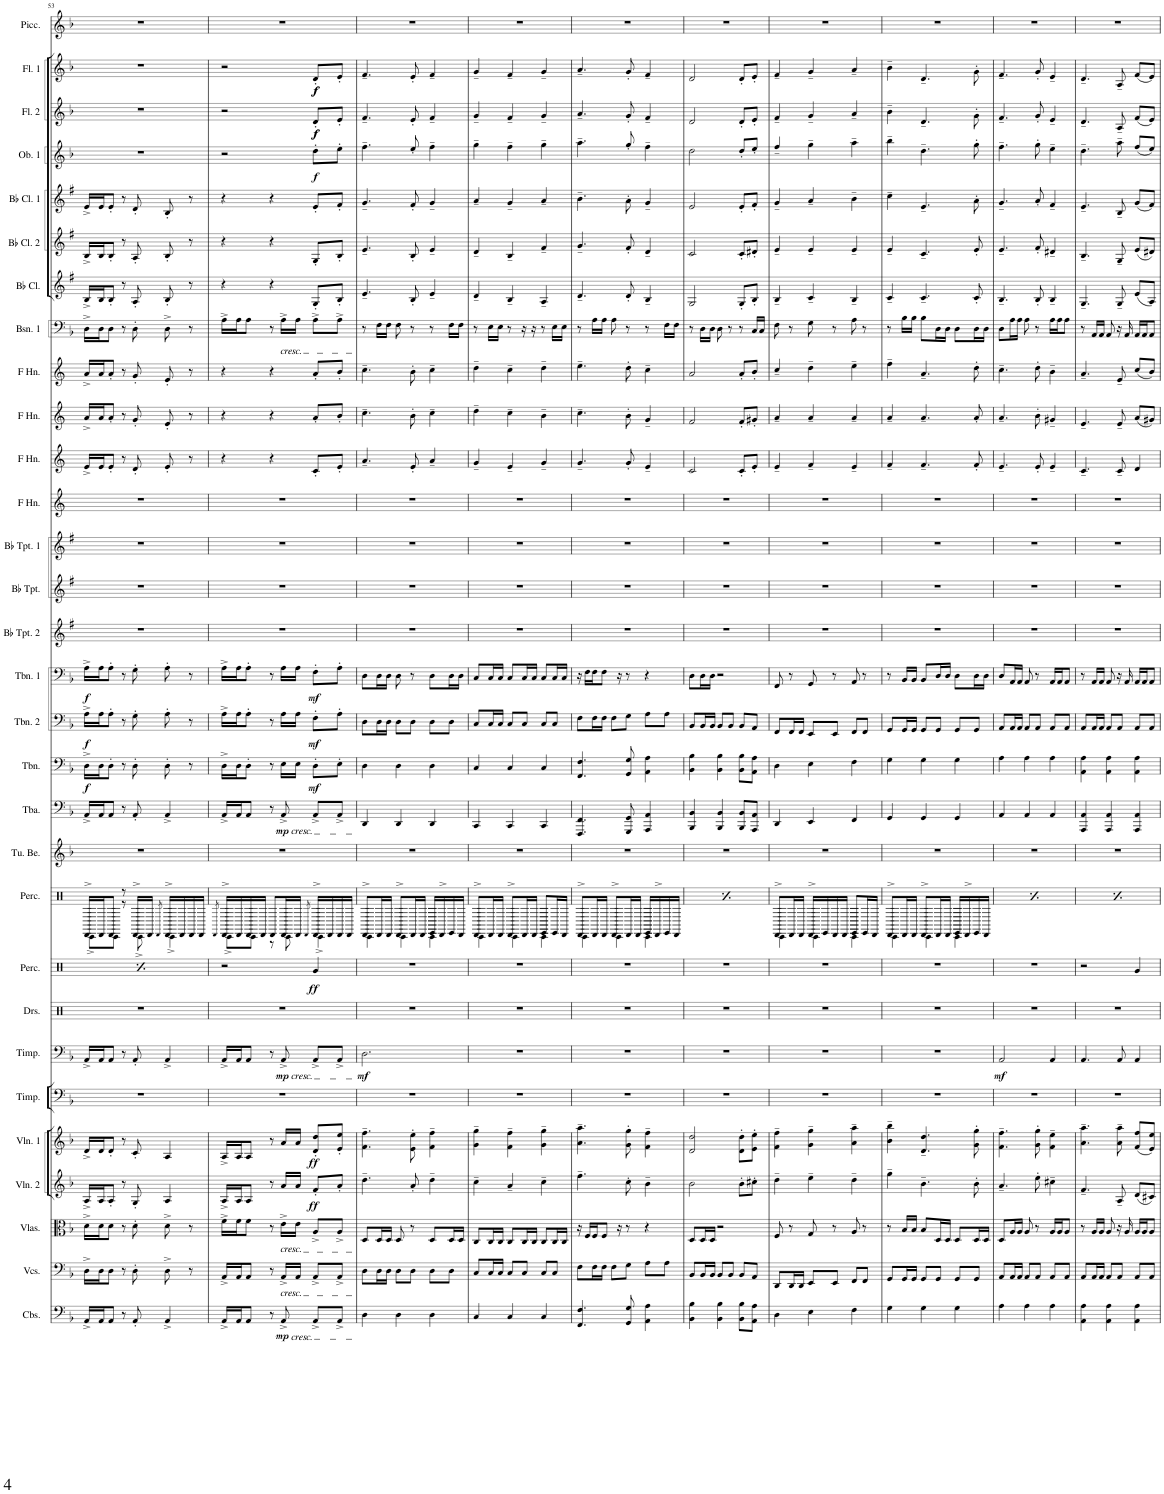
**kern	**dynam	**kern	**kern	**kern	**dynam	**kern	**dynam	**kern	**kern	**dynam	**kern	**kern	**dynam	**kern	**kern	**kern	**dynam	**kern	**dynam	**kern	**dynam	**kern	**dynam	**kern	**kern	**kern	**kern	**kern	**kern	**kern	**kern	**kern	**kern	**kern	**kern	**dynam	**kern	**dynam	**kern	**dynam	**kern
*part30	*part30	*part29	*part28	*part27	*part27	*part26	*part26	*part25	*part24	*part24	*part23	*part22	*part22	*part21	*part20	*part19	*part19	*part18	*part18	*part17	*part17	*part16	*part16	*part15	*part14	*part13	*part12	*part11	*part10	*part9	*part8	*part7	*part6	*part5	*part4	*part4	*part3	*part3	*part2	*part2	*part1
*staff30	*staff30	*staff29	*staff28	*staff27	*staff27	*staff26	*staff26	*staff25	*staff24	*staff24	*staff23	*staff22	*staff22	*staff21	*staff20	*staff19	*staff19	*staff18	*staff18	*staff17	*staff17	*staff16	*staff16	*staff15	*staff14	*staff13	*staff12	*staff11	*staff10	*staff9	*staff8	*staff7	*staff6	*staff5	*staff4	*staff4	*staff3	*staff3	*staff2	*staff2	*staff1
*I"Contrabasses	*	*I"Violoncellos	*I"Violas	*I"Violin 2	*	*I"Violin 1	*	*I"Timpani	*I"Timpani	*	*I"Drumset	*I"Percussion	*	*I"Percussion	*I"Tubular Bells	*I"Tuba	*	*I"Trombone	*	*I"Trombone 2	*	*I"Trombone 1	*	*I"Bb Trumpet 2	*I"Bb Trumpet	*I"Bb Trumpet 1	*I"Horn in F	*I"Horn in F	*I"Horn in F	*I"Horn in F	*I"Bassoon 1	*I"Bb Clarinet	*I"Bb Clarinet 2	*I"Bb Clarinet 1	*I"Oboe 1	*	*I"Flute 2	*	*I"Flute 1	*	*I"Piccolo
*I'Cbs.	*	*I'Vcs.	*I'Vlas.	*I'Vln. 2	*	*I'Vln. 1	*	*I'Timp.	*I'Timp.	*	*I'Drs.	*I'Perc.	*	*I'Perc.	*I'Tu. Be.	*I'Tba.	*	*I'Tbn.	*	*I'Tbn. 2	*	*I'Tbn. 1	*	*I'Bb Tpt. 2	*I'Bb Tpt.	*I'Bb Tpt. 1	*	*	*	*	*I'Bsn. 1	*I'Bb Cl.	*I'Bb Cl. 2	*I'Bb Cl. 1	*I'Ob. 1	*	*I'Fl. 2	*	*I'Fl. 1	*	*I'Picc.
!!LO:PB:g=z
*clefF4	*	*clefF4	*clefC3	*clefG2	*	*clefG2	*	*clefF4	*clefF4	*	*clefX	*clefX	*	*clefX	*clefG2	*clefF4	*	*clefF4	*	*clefF4	*	*clefF4	*	*clefG2	*clefG2	*clefG2	*clefG2	*clefG2	*clefG2	*clefG2	*clefF4	*clefG2	*clefG2	*clefG2	*clefG2	*	*clefG2	*	*clefG2	*	*clefG2
*Trd7c12	*	*	*	*	*	*	*	*	*	*	*	*	*	*	*	*	*	*	*	*	*	*	*	*Trd1c2	*Trd1c2	*Trd1c2	*Trd4c7	*Trd4c7	*Trd4c7	*Trd4c7	*Trd5c9	*Trd1c2	*Trd1c2	*Trd1c2	*	*	*	*	*	*	*Trd-7c-12
*k[b-]	*	*k[b-]	*k[b-]	*k[b-]	*	*k[b-]	*	*k[b-]	*k[b-]	*	*k[]	*k[]	*	*k[]	*k[b-]	*k[b-]	*	*k[b-]	*	*k[b-]	*	*k[b-]	*	*k[f#]	*k[f#]	*k[f#]	*k[]	*k[]	*k[]	*k[]	*k[b-]	*k[f#]	*k[f#]	*k[f#]	*k[b-]	*	*k[b-]	*	*k[b-]	*	*k[b-]
*M3/4	*	*M3/4	*M3/4	*M3/4	*	*M3/4	*	*M3/4	*M3/4	*	*M3/4	*M3/4	*	*M3/4	*M3/4	*M3/4	*	*M3/4	*	*M3/4	*	*M3/4	*	*M3/4	*M3/4	*M3/4	*M3/4	*M3/4	*M3/4	*M3/4	*M3/4	*M3/4	*M3/4	*M3/4	*M3/4	*	*M3/4	*	*M3/4	*	*M3/4
=53	=53	=53	=53	=53	=53	=53	=53	=53	=53	=53	=53	=53	=53	=53	=53	=53	=53	=53	=53	=53	=53	=53	=53	=53	=53	=53	=53	=53	=53	=53	=53	=53	=53	=53	=53	=53	=53	=53	=53	=53	=53
*	*	*	*	*	*	*	*	*	*	*	*	*	*	*^	*	*	*	*	*	*	*	*	*	*	*	*	*	*	*	*	*	*	*	*	*	*	*	*	*	*	*
!	!	!	!	!	!	!	!	!	!	!	!	!	!LO:DY:b	!	!	!	!	!	!	!LO:DY:b	!	!LO:DY:b	!	!LO:DY:b	!	!	!	!	!	!	!	!	!	!	!	!	!	!	!	!	!	!
16AA^/LL	.	16D^\LL	16d^\LL	16A^/LL	.	16d^/LL	.	2.r	16AA^/LL	.	2.r	4r	f	16DD^/LL	8CC^\L	2.r	16AA^/LL	.	16D^\LL	f	16A^\LL	f	16A^\LL	f	2.r	2.r	2.r	2.r	16e^/LL	16a^/LL	16a^/LL	16D^\LL	16B^/LL	16B^/LL	16e^/LL	2.r	.	2.r	.	2.r	.	2.r
16AA/J	.	16D\J	16d\J	16A/J	.	16d/J	.	.	16AA/J	.	.	.	.	16DD/J	.	.	16AA/J	.	16D\J	.	16A\J	.	16A\J	.	.	.	.	.	16e/J	16a/J	16a/J	16D\J	16B/J	16B/J	16e/J	.	.	.	.	.	.	.
8AA/J	.	8D\J	8d\J	8A'/J	.	8d'/J	.	.	8AA/J	.	.	.	.	8DD/J	8CC\J	.	8AA/J	.	8D'\J	.	8A'\J	.	8A'\J	.	.	.	.	.	8e'/J	8a'/J	8a'/J	8D\J	8B'/J	8B'/J	8e'/J	.	.	.	.	.	.	.
8r	.	8r	8r	8r	.	8r	.	.	8r	.	.	2AA/	.	8r	8r	.	8r	.	8r	.	8r	.	8r	.	.	.	.	.	8r	8r	8r	8r	8r	8r	8r	.	.	.	.	.	.	.
8AA'/	.	8D'\	8d'\	8G'/	.	8c'/	.	.	8AA'/	.	.	.	.	16DD^/LL	8CC^\	.	8AA'/	.	8D'\	.	8G'\	.	8G'\	.	.	.	.	.	8d'/	8g'/	8g'/	8D'\	8A'/	8A'/	8d'/	.	.	.	.	.	.	.
.	.	.	.	.	.	.	.	.	.	.	.	.	.	16DD/JJ	.	.	.	.	.	.	.	.	.	.	.	.	.	.	.	.	.	.	.	.	.	.	.	.	.	.	.	.
.	.	.	.	.	.	.	.	.	.	.	.	.	.	8qDD/	.	.	.	.	.	.	.	.	.	.	.	.	.	.	.	.	.	.	.	.	.	.	.	.	.	.	.	.
4AA^/	.	8D^\	8d^\	4A/	.	4A/	.	.	4AA^/	.	.	.	.	16DD^/LL	4CC^\	.	4AA^/	.	8D'\	.	8A'\	.	8A'\	.	.	.	.	.	8e'/	8e'/	8e'/	8D^\	8B'/	8B'/	8B'/	.	.	.	.	.	.	.
.	.	.	.	.	.	.	.	.	.	.	.	.	.	16DD/	.	.	.	.	.	.	.	.	.	.	.	.	.	.	.	.	.	.	.	.	.	.	.	.	.	.	.	.
.	.	8r	8r	.	.	.	.	.	.	.	.	.	.	16DD/	.	.	.	.	8r	.	8r	.	8r	.	.	.	.	.	8r	8r	8r	8r	8r	8r	8r	.	.	.	.	.	.	.
.	.	.	.	.	.	.	.	.	.	.	.	.	.	16DD/JJ	.	.	.	.	.	.	.	.	.	.	.	.	.	.	.	.	.	.	.	.	.	.	.	.	.	.	.	.
=54	=54	=54	=54	=54	=54	=54	=54	=54	=54	=54	=54	=54	=54	=54	=54	=54	=54	=54	=54	=54	=54	=54	=54	=54	=54	=54	=54	=54	=54	=54	=54	=54	=54	=54	=54	=54	=54	=54	=54	=54	=54	=54
.	.	.	.	.	.	.	.	.	.	.	.	.	.	8qDD/	.	.	.	.	.	.	.	.	.	.	.	.	.	.	.	.	.	.	.	.	.	.	.	.	.	.	.	.
16AA^/LL	.	16AA^/LL	16f^\LL	16A^/LL	.	16A^/LL	.	2.r	16AA^/LL	.	2.r	2r	.	16DD^/LL	8CC^\L	2.r	16AA^/LL	.	16D^\LL	.	16A^\LL	.	16A^\LL	.	2.r	2.r	2.r	2.r	4r	4r	4r	16A^\LL	4r	4r	4r	2r	.	2r	.	2r	.	2.r
16AA/J	.	16AA/J	16f\J	16A/J	.	16A/J	.	.	16AA/J	.	.	.	.	16DD/	.	.	16AA/J	.	16D\J	.	16A\J	.	16A\J	.	.	.	.	.	.	.	.	16A\J	.	.	.	.	.	.	.	.	.	.
8AA/J	.	8AA/J	8f\J	8A/J	.	8A/J	.	.	8AA/J	.	.	.	.	16DD/	8CC\J	.	8AA/J	.	8D'\J	.	8A'\J	.	8A'\J	.	.	.	.	.	.	.	.	8A\J	.	.	.	.	.	.	.	.	.	.
.	.	.	.	.	.	.	.	.	.	.	.	.	.	16DD/JJ	.	.	.	.	.	.	.	.	.	.	.	.	.	.	.	.	.	.	.	.	.	.	.	.	.	.	.	.
8r	.	8r	8r	8r	.	8r	.	.	8r	.	.	.	.	8DD/L	8r	.	8r	.	8r	.	8r	.	8r	.	.	.	.	.	4r	4r	4r	8r	4r	4r	4r	.	.	.	.	.	.	.
!	!	!	!	!	!	!	!	!	!	!	!	!	!	!	!	!	!	!	!	!	!	!	!	!	!	!	!	!	!	!	!	!LO:TX:b:i:t=cresc.	!	!	!	!	!	!	!	!	!	!
!	!	!	!	!	!	!	!	!	!	!	!	!	!	!	!	!	!LO:TX:b:i:t=cresc.	!	!	!	!	!	!	!	!	!	!	!	!	!	!	!	!	!	!	!	!	!	!	!	!	!
!	!	!	!	!	!	!	!	!	!LO:TX:b:i:t=cresc.	!	!	!	!	!	!	!	!	!	!	!	!	!	!	!	!	!	!	!	!	!	!	!	!	!	!	!	!	!	!	!	!	!
!	!	!	!LO:TX:b:i:t=cresc.	!	!	!	!	!	!	!	!	!	!	!	!	!	!	!	!	!	!	!	!	!	!	!	!	!	!	!	!	!	!	!	!	!	!	!	!	!	!	!
!	!	!LO:TX:b:i:t=cresc.	!	!	!	!	!	!	!	!	!	!	!	!	!	!	!	!	!	!	!	!	!	!	!	!	!	!	!	!	!	!	!	!	!	!	!	!	!	!	!	!
!LO:TX:b:i:t=cresc.	!	!	!	!	!	!	!	!	!	!	!	!	!	!	!	!	!	!	!	!	!	!	!	!	!	!	!	!	!	!	!	!	!	!	!	!	!	!	!	!	!	!
!	!LO:DY:b	!	!	!	!	!	!	!	!	!LO:DY:b	!	!	!	!	!	!	!	!LO:DY:b	!	!	!	!	!	!	!	!	!	!	!	!	!	!	!	!	!	!	!	!	!	!	!	!
8AA^/	mp	16AA^/LL	16e^\LL	16a/LL	.	16a/LL	.	.	8AA^/	mp	.	.	.	16DD/L	8CC\	.	8AA^/	mp	16E\LL	.	16A\LL	.	16A\LL	.	.	.	.	.	.	.	.	16A^\LL	.	.	.	.	.	.	.	.	.	.
.	.	16AA/JJ	16e\JJ	16a/JJ	.	16a/JJ	.	.	.	.	.	.	.	16DD/JJ	.	.	.	.	16E\JJ	.	16A\JJ	.	16A\JJ	.	.	.	.	.	.	.	.	16A\JJ	.	.	.	.	.	.	.	.	.	.
.	.	.	.	.	.	.	.	.	.	.	.	.	.	8qDD/	.	.	.	.	.	.	.	.	.	.	.	.	.	.	.	.	.	.	.	.	.	.	.	.	.	.	.	.
!	!	!	!	!	!LO:DY:b	!	!LO:DY:b	!	!	!	!	!	!LO:DY:b	!	!	!	!	!	!	!LO:DY:b	!	!LO:DY:b	!	!LO:DY:b	!	!	!	!	!	!	!	!	!	!	!	!	!LO:DY:b	!	!LO:DY:b	!	!	!
!	!	!	!	!	!	!	!	!	!	!	!	!	!	!	!	!	!	!	!	!	!	!	!	!	!	!	!	!	!	!	!	!	!	!	!	!	!	!	!LO:DY:n=1:b	!	!LO:DY:b	!
!	!	!	!	!	!	!	!	!	!	!	!	!	!	!	!	!	!	!	!	!	!	!	!	!	!	!	!	!	!	!	!	!	!	!	!	!	!	!	!	!	!LO:DY:n=1:b	!
8AA^/L	.	8AA^/L	8A^/L	8f'/L	ff	8d/' 8dd/'L	ff	.	8AA^/L	.	.	4g/	ff	16DD^/LL	4CC^\	.	8AA^/L	.	8D'\L	mf	8F'\L	mf	8F'\L	mf	.	.	.	.	8c'/L	8a'/L	8a'/L	8A^\L	8G'/L	8G'/L	8e'/L	8dd'\L	f	8d'/L	f f	8d'/L	f f	.
.	.	.	.	.	.	.	.	.	.	.	.	.	.	16DD/	.	.	.	.	.	.	.	.	.	.	.	.	.	.	.	.	.	.	.	.	.	.	.	.	.	.	.	.
8AA^/J	.	8AA^/J	8A^/J	8a'/J	.	8e/' 8ee/'J	.	.	8AA^/J	.	.	.	.	16DD/	.	.	8AA^/J	.	8E'\J	.	8A'\J	.	8A'\J	.	.	.	.	.	8e'/J	8b'/J	8b'/J	8A^\J	8B'/J	8B'/J	8f#'/J	8ee'\J	.	8e'/J	.	8e'/J	.	.
.	.	.	.	.	.	.	.	.	.	.	.	.	.	16DD/JJ	.	.	.	.	.	.	.	.	.	.	.	.	.	.	.	.	.	.	.	.	.	.	.	.	.	.	.	.
=55	=55	=55	=55	=55	=55	=55	=55	=55	=55	=55	=55	=55	=55	=55	=55	=55	=55	=55	=55	=55	=55	=55	=55	=55	=55	=55	=55	=55	=55	=55	=55	=55	=55	=55	=55	=55	=55	=55	=55	=55	=55	=55
!	!	!	!	!	!	!	!	!	!	!LO:DY:b	!	!	!	!	!	!	!	!	!	!	!	!	!	!	!	!	!	!	!	!	!	!	!	!	!	!	!	!	!	!	!	!
4D\	.	8D\L	8D/L	4.dd~\	.	4.f\~ 4.ff\~	.	2.r	2.D\	mf	2.r	2.r	.	8DD^/L	4CC\	2.r	4DD/	.	4D\	.	8D\L	.	8D\L	.	2.r	2.r	2.r	2.r	4.a~/	4.cc~\	4.cc~\	8r	4.e~/	4.e~/	4.g~/	4.ff~\	.	4.f~/	.	4.f~/	.	2.r
.	.	16D\L	16D/L	.	.	.	.	.	.	.	.	.	.	16DD/L	.	.	.	.	.	.	16D\L	.	16D\L	.	.	.	.	.	.	.	.	16F\LL	.	.	.	.	.	.	.	.	.	.
.	.	16D\JJ	16D/JJ	.	.	.	.	.	.	.	.	.	.	16DD/JJ	.	.	.	.	.	.	16D\JJ	.	16D\JJ	.	.	.	.	.	.	.	.	16F\JJ	.	.	.	.	.	.	.	.	.	.
4D\	.	8D\L	8D/	.	.	.	.	.	.	.	.	.	.	8DD^/L	4CC\	.	4DD/	.	4D\	.	8D\L	.	8D\	.	.	.	.	.	.	.	.	8F\	.	.	.	.	.	.	.	.	.	.
.	.	8D\J	8r	8a'/	.	8e\' 8ee\'	.	.	.	.	.	.	.	16DD/L	.	.	.	.	.	.	8D\J	.	8r	.	.	.	.	.	8e'/	8b'\	8b'\	8r	8B'/	8B'/	8f#'/	8ee'/	.	8e'/	.	8e'/	.	.
.	.	.	.	.	.	.	.	.	.	.	.	.	.	16DD/JJ	.	.	.	.	.	.	.	.	.	.	.	.	.	.	.	.	.	.	.	.	.	.	.	.	.	.	.	.
4D\	.	8D\L	8D/L	4dd~\	.	4f\~ 4ff\~	.	.	.	.	.	.	.	16EE/LL	4CC\	.	4DD/	.	4D\	.	8D\L	.	8D\L	.	.	.	.	.	4a~/	4cc~\	4cc~\	8r	4e~/	4e~/	4g~/	4ff~\	.	4f~/	.	4f~/	.	.
.	.	.	.	.	.	.	.	.	.	.	.	.	.	16DD^/	.	.	.	.	.	.	.	.	.	.	.	.	.	.	.	.	.	.	.	.	.	.	.	.	.	.	.	.
.	.	8D\J	16D/L	.	.	.	.	.	.	.	.	.	.	16EE/	.	.	.	.	.	.	8D\J	.	16D\L	.	.	.	.	.	.	.	.	16F\LL	.	.	.	.	.	.	.	.	.	.
.	.	.	16D/JJ	.	.	.	.	.	.	.	.	.	.	16DD/JJ	.	.	.	.	.	.	.	.	16D\JJ	.	.	.	.	.	.	.	.	16F\JJ	.	.	.	.	.	.	.	.	.	.
=56	=56	=56	=56	=56	=56	=56	=56	=56	=56	=56	=56	=56	=56	=56	=56	=56	=56	=56	=56	=56	=56	=56	=56	=56	=56	=56	=56	=56	=56	=56	=56	=56	=56	=56	=56	=56	=56	=56	=56	=56	=56	=56
4C/	.	8C/L	8C/L	4cc~\	.	4g\~ 4gg\~	.	2.r	2.r	.	2.r	2.r	.	8DD^/L	4CC\	2.r	4CC/	.	4C/	.	8C/L	.	8C/L	.	2.r	2.r	2.r	2.r	4g~/	4dd~\	4dd~\	8r	4d~/	4d~/	4a~/	4gg~\	.	4g~/	.	4g~/	.	2.r
.	.	16C/L	16C/L	.	.	.	.	.	.	.	.	.	.	16DD/L	.	.	.	.	.	.	16C/L	.	16C/L	.	.	.	.	.	.	.	.	16E\LL	.	.	.	.	.	.	.	.	.	.
.	.	16C/JJ	16C/JJ	.	.	.	.	.	.	.	.	.	.	16DD/JJ	.	.	.	.	.	.	16C/JJ	.	16C/JJ	.	.	.	.	.	.	.	.	16E\JJ	.	.	.	.	.	.	.	.	.	.
4C/	.	8C/L	8C/L	4a~/	.	4f\~ 4ff\~	.	.	.	.	.	.	.	8DD^/L	4CC\	.	4CC/	.	4C/	.	8C/L	.	8C/L	.	.	.	.	.	4e~/	4cc~\	4cc~\	8r	4B~/	4B~/	4g~/	4ff~\	.	4f~/	.	4f~/	.	.
.	.	8C/J	16C/L	.	.	.	.	.	.	.	.	.	.	16DD/L	.	.	.	.	.	.	8C/J	.	16C/L	.	.	.	.	.	.	.	.	16r	.	.	.	.	.	.	.	.	.	.
.	.	.	16C/JJ	.	.	.	.	.	.	.	.	.	.	16DD/JJ	.	.	.	.	.	.	.	.	16C/JJ	.	.	.	.	.	.	.	.	16r	.	.	.	.	.	.	.	.	.	.
4C/	.	8C/L	8C/L	4cc~\	.	4g\~ 4gg\~	.	.	.	.	.	.	.	8EE/L	4CC\	.	4CC/	.	4C/	.	8C/L	.	8C/L	.	.	.	.	.	4g~/	4b~\	4dd~\	8r	4A~/	4f#~/	4a~/	4gg~\	.	4g~/	.	4g~/	.	.
.	.	8C/J	16C/L	.	.	.	.	.	.	.	.	.	.	16EE/L	.	.	.	.	.	.	8C/J	.	16C/L	.	.	.	.	.	.	.	.	16E\LL	.	.	.	.	.	.	.	.	.	.
.	.	.	16C/JJ	.	.	.	.	.	.	.	.	.	.	16DD/JJ	.	.	.	.	.	.	.	.	16C/JJ	.	.	.	.	.	.	.	.	16E\JJ	.	.	.	.	.	.	.	.	.	.
=57	=57	=57	=57	=57	=57	=57	=57	=57	=57	=57	=57	=57	=57	=57	=57	=57	=57	=57	=57	=57	=57	=57	=57	=57	=57	=57	=57	=57	=57	=57	=57	=57	=57	=57	=57	=57	=57	=57	=57	=57	=57	=57
4.FF/ 4.F/	.	8F\L	16r	4.ff~\	.	4.a\~ 4.aa\~	.	2.r	2.r	.	2.r	2.r	.	8DD^/L	4CC\	2.r	4.FFF/ 4.FF/	.	4.FF/ 4.F/	.	8F\L	.	16r	.	2.r	2.r	2.r	2.r	4.g~/	4.cc~\	4.ee~\	8r	4.d~/	4.g~/	4.b~\	4.aa~\	.	4.a~/	.	4.a~/	.	2.r
.	.	.	16F/LL	.	.	.	.	.	.	.	.	.	.	.	.	.	.	.	.	.	.	.	16F\LL	.	.	.	.	.	.	.	.	.	.	.	.	.	.	.	.	.	.	.
.	.	16F\L	16F/J	.	.	.	.	.	.	.	.	.	.	16DD/L	.	.	.	.	.	.	16F\L	.	16F\J	.	.	.	.	.	.	.	.	16A\LL	.	.	.	.	.	.	.	.	.	.
.	.	16F\JJ	8F/J	.	.	.	.	.	.	.	.	.	.	16DD/JJ	.	.	.	.	.	.	16F\JJ	.	8F\J	.	.	.	.	.	.	.	.	16A\JJ	.	.	.	.	.	.	.	.	.	.
.	.	8F\L	.	.	.	.	.	.	.	.	.	.	.	8DD^/L	4CC\	.	.	.	.	.	8F\L	.	.	.	.	.	.	.	.	.	.	8A\	.	.	.	.	.	.	.	.	.	.
.	.	.	16r	.	.	.	.	.	.	.	.	.	.	.	.	.	.	.	.	.	.	.	16r	.	.	.	.	.	.	.	.	.	.	.	.	.	.	.	.	.	.	.
8GG/ 8G/	.	8G\J	8r	8cc'\	.	8g\' 8gg\'	.	.	.	.	.	.	.	16DD/L	.	.	8GGG/ 8GG/	.	8GG/ 8G/	.	8G\J	.	8r	.	.	.	.	.	8g'/	8b'\	8dd'\	8r	8d'/	8f#'/	8a'\	8gg'/	.	8g'/	.	8g'/	.	.
.	.	.	.	.	.	.	.	.	.	.	.	.	.	16DD/JJ	.	.	.	.	.	.	.	.	.	.	.	.	.	.	.	.	.	.	.	.	.	.	.	.	.	.	.	.
4AA\ 4A\	.	8A\L	4r	4b-~\	.	4f\~ 4ff\~	.	.	.	.	.	.	.	16EE/LL	4CC\	.	4AAA/ 4AA/	.	4AA\ 4A\	.	8A\L	.	4r	.	.	.	.	.	4e~/	4g~/	4cc~\	8r	4B~/	4d~/	4g~/	4ff~\	.	4f~/	.	4f~/	.	.
.	.	.	.	.	.	.	.	.	.	.	.	.	.	16DD^/	.	.	.	.	.	.	.	.	.	.	.	.	.	.	.	.	.	.	.	.	.	.	.	.	.	.	.	.
.	.	8A\J	.	.	.	.	.	.	.	.	.	.	.	16EE/	.	.	.	.	.	.	8A\J	.	.	.	.	.	.	.	.	.	.	16F\LL	.	.	.	.	.	.	.	.	.	.
.	.	.	.	.	.	.	.	.	.	.	.	.	.	16DD/JJ	.	.	.	.	.	.	.	.	.	.	.	.	.	.	.	.	.	16F\JJ	.	.	.	.	.	.	.	.	.	.
=58	=58	=58	=58	=58	=58	=58	=58	=58	=58	=58	=58	=58	=58	=58	=58	=58	=58	=58	=58	=58	=58	=58	=58	=58	=58	=58	=58	=58	=58	=58	=58	=58	=58	=58	=58	=58	=58	=58	=58	=58	=58	=58
4BB-\ 4B-\	.	8BB-/L	8D/L	2b-\	.	2d/ 2dd/	.	2.r	2.r	.	2.r	2.r	.	8DD^/L	4CC\	2.r	4BBB-/ 4BB-/	.	4BB-\ 4B-\	.	8BB-/L	.	8D\L	.	2.r	2.r	2.r	2.r	2c/	2f/	2a/	8r	2G/	2c/	2e/	2dd\	.	2d/	.	2d/	.	2.r
.	.	16BB-/L	16D/L	.	.	.	.	.	.	.	.	.	.	16DD/L	.	.	.	.	.	.	16BB-/L	.	16D\L	.	.	.	.	.	.	.	.	16D\LL	.	.	.	.	.	.	.	.	.	.
.	.	16BB-/JJ	16D/JJ	.	.	.	.	.	.	.	.	.	.	16DD/JJ	.	.	.	.	.	.	16BB-/JJ	.	16D\JJ	.	.	.	.	.	.	.	.	16D\JJ	.	.	.	.	.	.	.	.	.	.
4BB-\ 4B-\	.	8BB-/L	2r	.	.	.	.	.	.	.	.	.	.	8DD^/L	4CC\	.	4BBB-/ 4BB-/	.	4BB-\ 4B-\	.	8BB-/L	.	2r	.	.	.	.	.	.	.	.	8D\	.	.	.	.	.	.	.	.	.	.
.	.	8BB-/J	.	.	.	.	.	.	.	.	.	.	.	16DD/L	.	.	.	.	.	.	8BB-/J	.	.	.	.	.	.	.	.	.	.	8r	.	.	.	.	.	.	.	.	.	.
.	.	.	.	.	.	.	.	.	.	.	.	.	.	16DD/JJ	.	.	.	.	.	.	.	.	.	.	.	.	.	.	.	.	.	.	.	.	.	.	.	.	.	.	.	.
8BB-\ 8B-\L	.	8BB-/L	.	8b-'\L	.	8d\' 8dd\'L	.	.	.	.	.	.	.	16EE/LL	4CC\	.	8BBB-/ 8BB-/L	.	8BB-\ 8B-\L	.	8BB-/L	.	.	.	.	.	.	.	8c'/L	8f'/L	8a'/L	8r	8G'/L	8c'/L	8e'/L	8dd'/L	.	8d'/L	.	8d'/L	.	.
.	.	.	.	.	.	.	.	.	.	.	.	.	.	16DD^/	.	.	.	.	.	.	.	.	.	.	.	.	.	.	.	.	.	.	.	.	.	.	.	.	.	.	.	.
8AA\ 8A\J	.	8AA/J	.	8cc#X'\J	.	8e\' 8ee\'J	.	.	.	.	.	.	.	16EE/	.	.	8AAA/ 8AA/J	.	8AA\ 8A\J	.	8AA/J	.	.	.	.	.	.	.	8e'/J	8g#X'/J	8b'/J	16C/LL	8B'/J	8d#X'/J	8f#'/J	8ee'/J	.	8e'/J	.	8e'/J	.	.
.	.	.	.	.	.	.	.	.	.	.	.	.	.	16DD/JJ	.	.	.	.	.	.	.	.	.	.	.	.	.	.	.	.	.	16C/JJ	.	.	.	.	.	.	.	.	.	.
=59	=59	=59	=59	=59	=59	=59	=59	=59	=59	=59	=59	=59	=59	=59	=59	=59	=59	=59	=59	=59	=59	=59	=59	=59	=59	=59	=59	=59	=59	=59	=59	=59	=59	=59	=59	=59	=59	=59	=59	=59	=59	=59
4D\	.	8DD/L	8F/	4dd~\	.	4f\~ 4ff\~	.	2.r	2.r	.	2.r	2.r	.	8DD^/L	4CC\	2.r	4DD/	.	4D\	.	8FF/L	.	8FF/	.	2.r	2.r	2.r	2.r	4e~/	4a~/	4cc~/	8F\	4B~/	4e~/	4g~/	4ff~/	.	4f~/	.	4f~/	.	2.r
.	.	16DD/L	8r	.	.	.	.	.	.	.	.	.	.	16DD/L	.	.	.	.	.	.	16FF/L	.	8r	.	.	.	.	.	.	.	.	8r	.	.	.	.	.	.	.	.	.	.
.	.	16DD/JJ	.	.	.	.	.	.	.	.	.	.	.	16DD/JJ	.	.	.	.	.	.	16FF/JJ	.	.	.	.	.	.	.	.	.	.	.	.	.	.	.	.	.	.	.	.	.
4E\	.	8EE/L	8G/	4ee~\	.	4g\~ 4gg\~	.	.	.	.	.	.	.	16DD^/LL	4CC\	.	4EE/	.	4E\	.	8EE/L	.	8GG/	.	.	.	.	.	4f~/	4a~/	4dd~\	8G\	4c~/	4e~/	4a~/	4gg~\	.	4g~/	.	4g~/	.	.
.	.	.	.	.	.	.	.	.	.	.	.	.	.	16EE/	.	.	.	.	.	.	.	.	.	.	.	.	.	.	.	.	.	.	.	.	.	.	.	.	.	.	.	.
.	.	8EE/J	8r	.	.	.	.	.	.	.	.	.	.	16DD/	.	.	.	.	.	.	8EE/J	.	8r	.	.	.	.	.	.	.	.	8r	.	.	.	.	.	.	.	.	.	.
.	.	.	.	.	.	.	.	.	.	.	.	.	.	16DD/JJ	.	.	.	.	.	.	.	.	.	.	.	.	.	.	.	.	.	.	.	.	.	.	.	.	.	.	.	.
4F\	.	8FF/L	8A/	4dd~\	.	4a\~ 4aa\~	.	.	.	.	.	.	.	8EE/L	4CC\	.	4FF/	.	4F\	.	8FF/L	.	8AA/	.	.	.	.	.	4e~/	4a~/	4ee~\	8A\	4B~/	4e~/	4b~\	4aa~\	.	4a~/	.	4a~/	.	.
.	.	8FF/J	8r	.	.	.	.	.	.	.	.	.	.	16EE/L	.	.	.	.	.	.	8FF/J	.	8r	.	.	.	.	.	.	.	.	8r	.	.	.	.	.	.	.	.	.	.
.	.	.	.	.	.	.	.	.	.	.	.	.	.	16DD/JJ	.	.	.	.	.	.	.	.	.	.	.	.	.	.	.	.	.	.	.	.	.	.	.	.	.	.	.	.
=60	=60	=60	=60	=60	=60	=60	=60	=60	=60	=60	=60	=60	=60	=60	=60	=60	=60	=60	=60	=60	=60	=60	=60	=60	=60	=60	=60	=60	=60	=60	=60	=60	=60	=60	=60	=60	=60	=60	=60	=60	=60	=60
4G\	.	8GG/L	8r	4gg~\	.	4b-\~ 4bb-\~	.	2.r	2.r	.	2.r	2.r	.	8DD^/L	4CC\	2.r	4GG/	.	4G\	.	8GG/L	.	8r	.	2.r	2.r	2.r	2.r	4f~/	4a~/	4ff~\	8r	4c~/	4e~/	4cc~\	4bb-~\	.	4b-~\	.	4b-~\	.	2.r
.	.	16GG/L	16B-/LL	.	.	.	.	.	.	.	.	.	.	16DD/L	.	.	.	.	.	.	16GG/L	.	16BB-/LL	.	.	.	.	.	.	.	.	16B-\LL	.	.	.	.	.	.	.	.	.	.
.	.	16GG/JJ	16B-/JJ	.	.	.	.	.	.	.	.	.	.	16DD/JJ	.	.	.	.	.	.	16GG/JJ	.	16BB-/JJ	.	.	.	.	.	.	.	.	16B-\JJ	.	.	.	.	.	.	.	.	.	.
4G\	.	8GG/L	8B-/L	4.b-~\	.	4.d/~ 4.dd/~	.	.	.	.	.	.	.	8DD^/L	4CC\	.	4GG/	.	4G\	.	8GG/L	.	8BB-/L	.	.	.	.	.	4.f~/	4.a~/	4.a~/	8B-\L	4.c~/	4.c~/	4.e~/	4.dd~\	.	4.d~/	.	4.d~/	.	.
.	.	8GG/J	16D/L	.	.	.	.	.	.	.	.	.	.	16DD/L	.	.	.	.	.	.	8GG/J	.	16D/L	.	.	.	.	.	.	.	.	16D\L	.	.	.	.	.	.	.	.	.	.
.	.	.	16D/JJ	.	.	.	.	.	.	.	.	.	.	16DD/JJ	.	.	.	.	.	.	.	.	16D/JJ	.	.	.	.	.	.	.	.	16D\JJ	.	.	.	.	.	.	.	.	.	.
4G\	.	8GG/L	8D/L	.	.	.	.	.	.	.	.	.	.	16EE/LL	4CC\	.	4GG/	.	4G\	.	8GG/L	.	8D\L	.	.	.	.	.	.	.	.	8D\L	.	.	.	.	.	.	.	.	.	.
.	.	.	.	.	.	.	.	.	.	.	.	.	.	16DD^/	.	.	.	.	.	.	.	.	.	.	.	.	.	.	.	.	.	.	.	.	.	.	.	.	.	.	.	.
.	.	8GG/J	16D/L	8b-'\	.	8g\' 8gg\'	.	.	.	.	.	.	.	16EE/	.	.	.	.	.	.	8GG/J	.	16D\L	.	.	.	.	.	8f'/	8a'/	8dd'\	16D\L	8c'/	8e'/	8a'\	8gg'\	.	8g'\	.	8g'\	.	.
.	.	.	16D/JJ	.	.	.	.	.	.	.	.	.	.	16DD/JJ	.	.	.	.	.	.	.	.	16D\JJ	.	.	.	.	.	.	.	.	16D\JJ	.	.	.	.	.	.	.	.	.	.
=61	=61	=61	=61	=61	=61	=61	=61	=61	=61	=61	=61	=61	=61	=61	=61	=61	=61	=61	=61	=61	=61	=61	=61	=61	=61	=61	=61	=61	=61	=61	=61	=61	=61	=61	=61	=61	=61	=61	=61	=61	=61	=61
!	!	!	!	!	!	!	!	!	!	!LO:DY:b	!	!	!	!	!	!	!	!	!	!	!	!	!	!	!	!	!	!	!	!	!	!	!	!	!	!	!	!	!	!	!	!
4A\	.	8AA/L	8D/L	4.a~/	.	4.f\~ 4.ff\~	.	2.r	2AA/	mf	2.r	2.r	.	8DD^/L	4CC\	2.r	4AA/	.	4A\	.	8AA/L	.	8D/L	.	2.r	2.r	2.r	2.r	4.e~/	4.a~/	4.cc~\	8D\L	4.B~/	4.e~/	4.g~/	4.ff~\	.	4.f~/	.	4.f~/	.	2.r
.	.	16AA/L	16A/L	.	.	.	.	.	.	.	.	.	.	16DD/L	.	.	.	.	.	.	16AA/L	.	16AA/L	.	.	.	.	.	.	.	.	16A\L	.	.	.	.	.	.	.	.	.	.
.	.	16AA/JJ	16A/JJ	.	.	.	.	.	.	.	.	.	.	16DD/JJ	.	.	.	.	.	.	16AA/JJ	.	16AA/JJ	.	.	.	.	.	.	.	.	16A\JJ	.	.	.	.	.	.	.	.	.	.
4A\	.	8AA/L	8A/	.	.	.	.	.	.	.	.	.	.	8DD^/L	4CC\	.	4AA/	.	4A\	.	8AA/L	.	8AA/	.	.	.	.	.	.	.	.	8A\	.	.	.	.	.	.	.	.	.	.
.	.	8AA/J	8r	8ee'\	.	8g\' 8gg\'	.	.	.	.	.	.	.	16DD/L	.	.	.	.	.	.	8AA/J	.	8r	.	.	.	.	.	8e'/	8b'\	8dd'\	8r	8B'/	8f#'/	8a'/	8gg'\	.	8g'/	.	8g'/	.	.
.	.	.	.	.	.	.	.	.	.	.	.	.	.	16DD/JJ	.	.	.	.	.	.	.	.	.	.	.	.	.	.	.	.	.	.	.	.	.	.	.	.	.	.	.	.
4A\	.	8AA/L	16A/LL	4cc#X~\	.	4f\~ 4ee\~	.	.	4AA/	.	.	.	.	16EE/LL	4CC\	.	4AA/	.	4A\	.	8AA/L	.	16AA/LL	.	.	.	.	.	4e~/	4g#X~/	4b~\	16A\LL	4B~/	4d#X~/	4f#~/	4ee~\	.	4e~/	.	4e~/	.	.
.	.	.	16A/J	.	.	.	.	.	.	.	.	.	.	16DD^/	.	.	.	.	.	.	.	.	16AA/J	.	.	.	.	.	.	.	.	16A\J	.	.	.	.	.	.	.	.	.	.
.	.	8AA/J	8A/J	.	.	.	.	.	.	.	.	.	.	16EE/	.	.	.	.	.	.	8AA/J	.	8AA/J	.	.	.	.	.	.	.	.	8A\J	.	.	.	.	.	.	.	.	.	.
.	.	.	.	.	.	.	.	.	.	.	.	.	.	16DD/JJ	.	.	.	.	.	.	.	.	.	.	.	.	.	.	.	.	.	.	.	.	.	.	.	.	.	.	.	.
=62	=62	=62	=62	=62	=62	=62	=62	=62	=62	=62	=62	=62	=62	=62	=62	=62	=62	=62	=62	=62	=62	=62	=62	=62	=62	=62	=62	=62	=62	=62	=62	=62	=62	=62	=62	=62	=62	=62	=62	=62	=62	=62
4AA\ 4A\	.	8AA/L	8r	4.f~/	.	4.a\~ 4.aa\~	.	2.r	4.AA/	.	2.r	2r	.	8DD^/L	4CC\	2.r	4AAA/ 4AA/	.	4AA\ 4A\	.	8AA/L	.	8r	.	2.r	2.r	2.r	2.r	4.c~/	4.e~/	4.a~/	8r	4.G~/	4.B~/	4.e~/	4.dd~\	.	4.d~/	.	4.d~/	.	2.r
.	.	16AA/L	16A/LL	.	.	.	.	.	.	.	.	.	.	16DD/L	.	.	.	.	.	.	16AA/L	.	16AA/LL	.	.	.	.	.	.	.	.	16AA/LL	.	.	.	.	.	.	.	.	.	.
.	.	16AA/JJ	16A/JJ	.	.	.	.	.	.	.	.	.	.	16DD/JJ	.	.	.	.	.	.	16AA/JJ	.	16AA/JJ	.	.	.	.	.	.	.	.	16AA/JJ	.	.	.	.	.	.	.	.	.	.
4AA\ 4A\	.	8AA/L	8A/	.	.	.	.	.	.	.	.	.	.	8DD^/L	4CC\	.	4AAA/ 4AA/	.	4AA\ 4A\	.	8AA/L	.	8AA/	.	.	.	.	.	.	.	.	8AA/	.	.	.	.	.	.	.	.	.	.
.	.	8AA/J	16r	8A~/	.	8a\~ 8aa\~	.	.	8AA/	.	.	.	.	16DD/L	.	.	.	.	.	.	8AA/J	.	16r	.	.	.	.	.	8c~/	8e~/	8e~/	16r	8G~/	8G~/	8B~/	8aa~\	.	8A~/	.	8A~/	.	.
.	.	.	16A/	.	.	.	.	.	.	.	.	.	.	16DD/JJ	.	.	.	.	.	.	.	.	16AA/	.	.	.	.	.	.	.	.	16AA/	.	.	.	.	.	.	.	.	.	.
4AA\ 4A\	.	8AA/L	16A/LL	(8d/L	.	(8f/ 8ff/L	.	.	4AA/	.	.	4g/	.	16EE/LL	4CC\	.	4AAA/ 4AA/	.	4AA\ 4A\	.	8AA/L	.	16AA/LL	.	.	.	.	.	4d/	(8a/L	(8cc/L	16AA/LL	(8e/L	(8e/L	(8g/L	(8ff/L	.	(8f/L	.	(8f/L	.	.
.	.	.	16A/J	.	.	.	.	.	.	.	.	.	.	16DD^/	.	.	.	.	.	.	.	.	16AA/J	.	.	.	.	.	.	.	.	16AA/J	.	.	.	.	.	.	.	.	.	.
.	.	8AA/J	8A/J	8c#X/J)	.	8e/ 8ee/J)	.	.	.	.	.	.	.	16EE/	.	.	.	.	.	.	8AA/J	.	8AA/J	.	.	.	.	.	.	8g#X/J)	8b/J)	8AA/J	8A/J)	8d#X/J)	8f#/J)	8ee/J)	.	8e/J)	.	8e/J)	.	.
.	.	.	.	.	.	.	.	.	.	.	.	.	.	16DD/JJ	.	.	.	.	.	.	.	.	.	.	.	.	.	.	.	.	.	.	.	.	.	.	.	.	.	.	.	.
*	*	*	*	*	*	*	*	*	*	*	*	*	*	*v	*v	*	*	*	*	*	*	*	*	*	*	*	*	*	*	*	*	*	*	*	*	*	*	*	*	*	*	*
=	=	=	=	=	=	=	=	=	=	=	=	=	=	=	=	=	=	=	=	=	=	=	=	=	=	=	=	=	=	=	=	=	=	=	=	=	=	=	=	=	=
*-	*-	*-	*-	*-	*-	*-	*-	*-	*-	*-	*-	*-	*-	*-	*-	*-	*-	*-	*-	*-	*-	*-	*-	*-	*-	*-	*-	*-	*-	*-	*-	*-	*-	*-	*-	*-	*-	*-	*-	*-	*-
